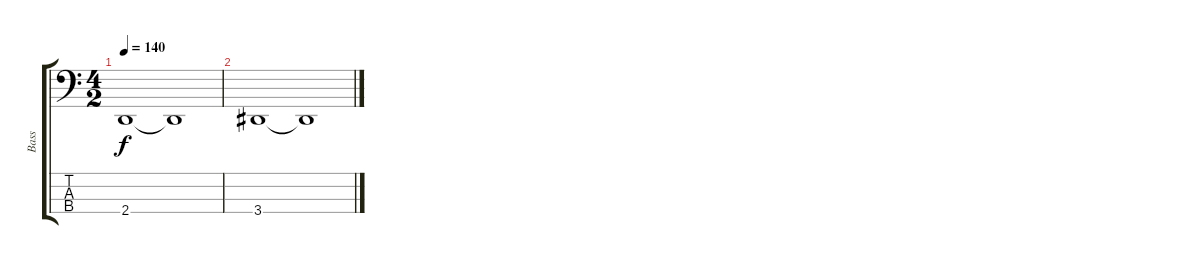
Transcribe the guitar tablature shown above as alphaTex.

\track ("Bass" "Bass") {instrument electricbassfinger}
\staff {score tabs}
\tuning (F2 C2 G1 C1) {hide}
\ts (4 2)
\tempo 140
\clef f4
\ks c
2.4.1{dy f} 2.4{t}.1 |
3.4.1 3.4{t}.1
